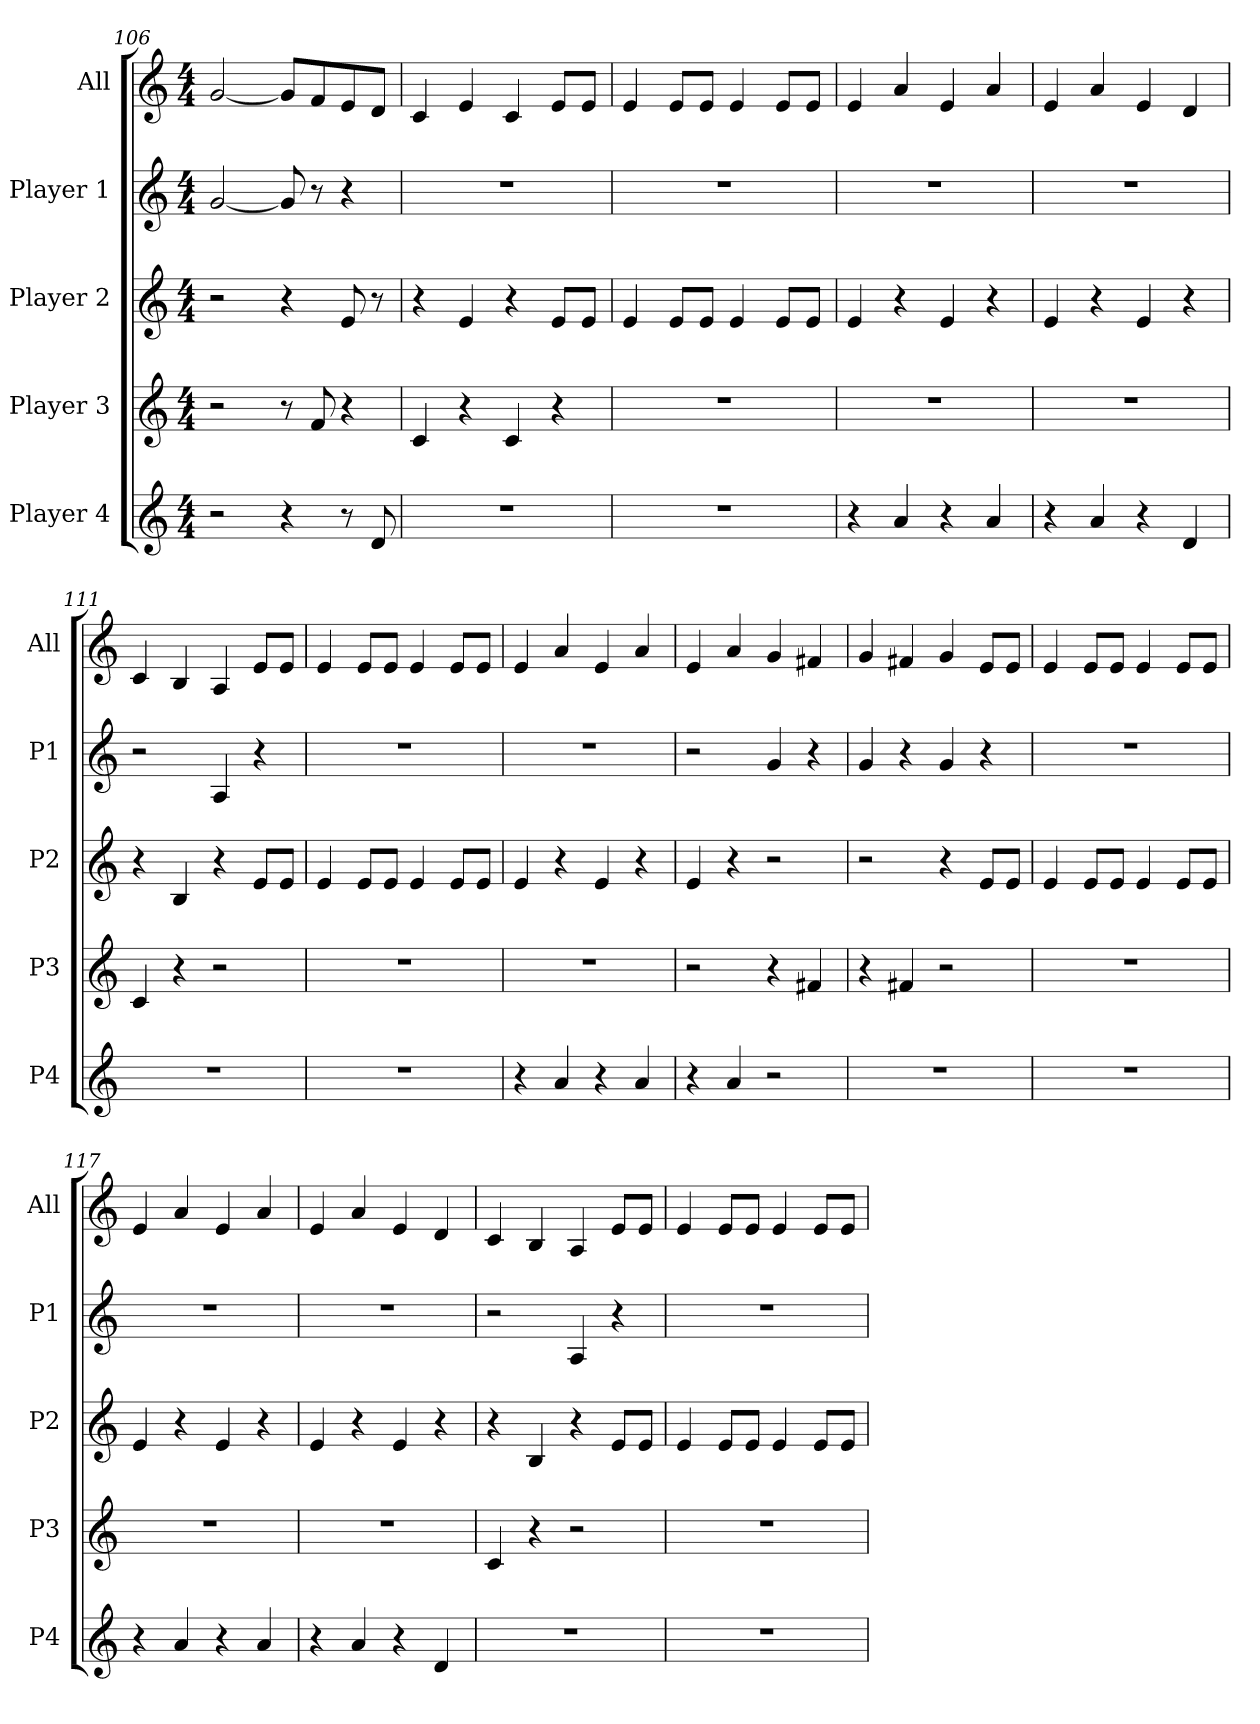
**kern	**kern	**kern	**kern	**kern
*part5	*part4	*part3	*part2	*part1
*staff5	*staff4	*staff3	*staff2	*staff1
*I"Player 4	*I"Player 3	*I"Player 2	*I"Player 1	*I"All
*I'P4	*I'P3	*I'P2	*I'P1	*I'All
*clefG2	*clefG2	*clefG2	*clefG2	*clefG2
*k[]	*k[]	*k[]	*k[]	*k[]
*M4/4	*M4/4	*M4/4	*M4/4	*M4/4
*MM90	*MM90	*MM90	*MM90	*MM90
=106	=106	=106	=106	=106
2r	2r	2r	[2g/	[2g/
4r	8r	4r	8g/]	8g/L]
.	8f/	.	8r	8f/
8r	4r	8e/	4r	8e/
8d/	.	8r	.	8d/J
=107	=107	=107	=107	=107
*	*	*	*	*MM100
1r	4c/	4r	1r	4c/
.	4r	4e/	.	4e/
.	4c/	4r	.	4c/
.	4r	8e/L	.	8e/L
.	.	8e/J	.	8e/J
!!LO:PB:g=z
=108	=108	=108	=108	=108
*	*	*	*	*MM110
1r	1r	4e/	1r	4e/
.	.	8e/L	.	8e/L
.	.	8e/J	.	8e/J
.	.	4e/	.	4e/
.	.	8e/L	.	8e/L
.	.	8e/J	.	8e/J
=109	=109	=109	=109	=109
*	*	*	*	*MM120
4r	1r	4e/	1r	4e/
4a/	.	4r	.	4a/
4r	.	4e/	.	4e/
4a/	.	4r	.	4a/
=110	=110	=110	=110	=110
*	*	*	*	*MM130
4r	1r	4e/	1r	4e/
4a/	.	4r	.	4a/
4r	.	4e/	.	4e/
4d/	.	4r	.	4d/
=111	=111	=111	=111	=111
*	*	*	*	*MM140
1r	4c/	4r	2r	4c/
.	4r	4B/	.	4B/
.	2r	4r	4A/	4A/
.	.	8e/L	4r	8e/L
.	.	8e/J	.	8e/J
=112	=112	=112	=112	=112
*	*	*	*	*MM150
1r	1r	4e/	1r	4e/
.	.	8e/L	.	8e/L
.	.	8e/J	.	8e/J
.	.	4e/	.	4e/
.	.	8e/L	.	8e/L
.	.	8e/J	.	8e/J
=113	=113	=113	=113	=113
*	*	*	*	*MM160
4r	1r	4e/	1r	4e/
4a/	.	4r	.	4a/
4r	.	4e/	.	4e/
4a/	.	4r	.	4a/
=114	=114	=114	=114	=114
*	*	*	*	*MM170
4r	2r	4e/	2r	4e/
4a/	.	4r	.	4a/
2r	4r	2r	4g/	4g/
.	4f#X/	.	4r	4f#X/
=115	=115	=115	=115	=115
*	*	*	*	*MM180
1r	4r	2r	4g/	4g/
.	4f#X/	.	4r	4f#X/
.	2r	4r	4g/	4g/
.	.	8e/L	4r	8e/L
.	.	8e/J	.	8e/J
!!LO:LB:g=z
=116	=116	=116	=116	=116
*	*	*	*	*MM190
1r	1r	4e/	1r	4e/
.	.	8e/L	.	8e/L
.	.	8e/J	.	8e/J
.	.	4e/	.	4e/
.	.	8e/L	.	8e/L
.	.	8e/J	.	8e/J
=117	=117	=117	=117	=117
*	*	*	*	*MM200
4r	1r	4e/	1r	4e/
4a/	.	4r	.	4a/
4r	.	4e/	.	4e/
4a/	.	4r	.	4a/
=118	=118	=118	=118	=118
*	*	*	*	*MM210
4r	1r	4e/	1r	4e/
4a/	.	4r	.	4a/
4r	.	4e/	.	4e/
4d/	.	4r	.	4d/
=119	=119	=119	=119	=119
*	*	*	*	*MM220
1r	4c/	4r	2r	4c/
.	4r	4B/	.	4B/
.	2r	4r	4A/	4A/
.	.	8e/L	4r	8e/L
.	.	8e/J	.	8e/J
=120	=120	=120	=120	=120
*	*	*	*	*MM230
1r	1r	4e/	1r	4e/
.	.	8e/L	.	8e/L
.	.	8e/J	.	8e/J
.	.	4e/	.	4e/
.	.	8e/L	.	8e/L
.	.	8e/J	.	8e/J
=	=	=	=	=
*-	*-	*-	*-	*-
